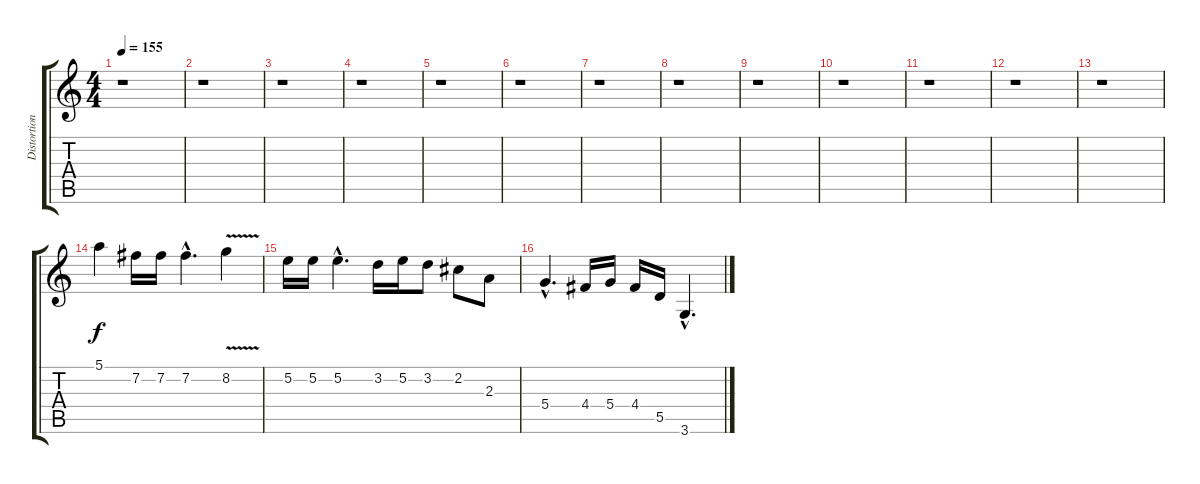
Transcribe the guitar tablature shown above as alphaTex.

\track ("Distortion Guitar" "Distortion") {instrument distortionguitar}
\staff {score tabs}
\tuning (E4 B3 G3 D3 A2 E2) {hide}
\ts (4 4)
\tempo 155
\clef g2
\ks c
r.1{dy f} |
r.1 |
r.1 |
r.1 |
r.1 |
r.1 |
r.1 |
r.1 |
r.1 |
r.1 |
r.1 |
r.1 |
r.1 |
5.1.4 7.2.16 7.2.16 7.2{hac}.4{d} 8.2{v}.4 |
5.2.16 5.2.16 5.2{hac}.4{d} 3.2.16 5.2.16 3.2.8 2.2.8 2.3.8 |
5.4{hac}.4{d} 4.4.16 5.4.16 4.4.16 5.5.16 3.6{hac}.4{d}
